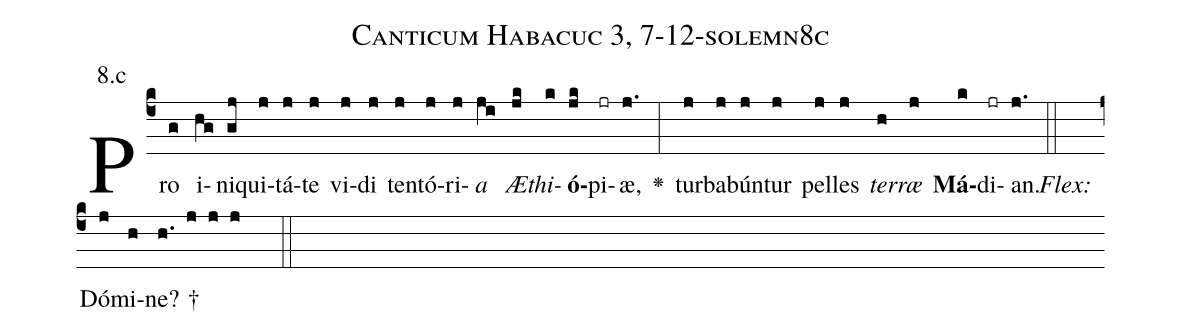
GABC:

name: Canticum Habacuc 3, 7-12-solemn8c;
annotation: 8.c;
%%
(c4)Pro(g) i(hg)ni(gj)qui(j)tá(j)te(j) vi(j)di(j) ten(j)tó(j)ri(j)<i>a</i>(ji) <i>Æ</i>(jk)<i>thi</i>(k)<b>ó</b>(jk)pi(jr)æ,(j.) <v>\greheightstar</v>(:) tur(j)ba(j)bún(j)tur(j) pel(j)les(j) <i>ter</i>(h)<i>ræ</i>(j) <b>Má</b>(k)di(jr)an.(j.) (::)
<i>Flex:</i>()  Dó(j)mi(h)ne? †(h. j j j  ::)

%E(j) u(j) o(h) u(j) a(k) e.(j.) (::)
